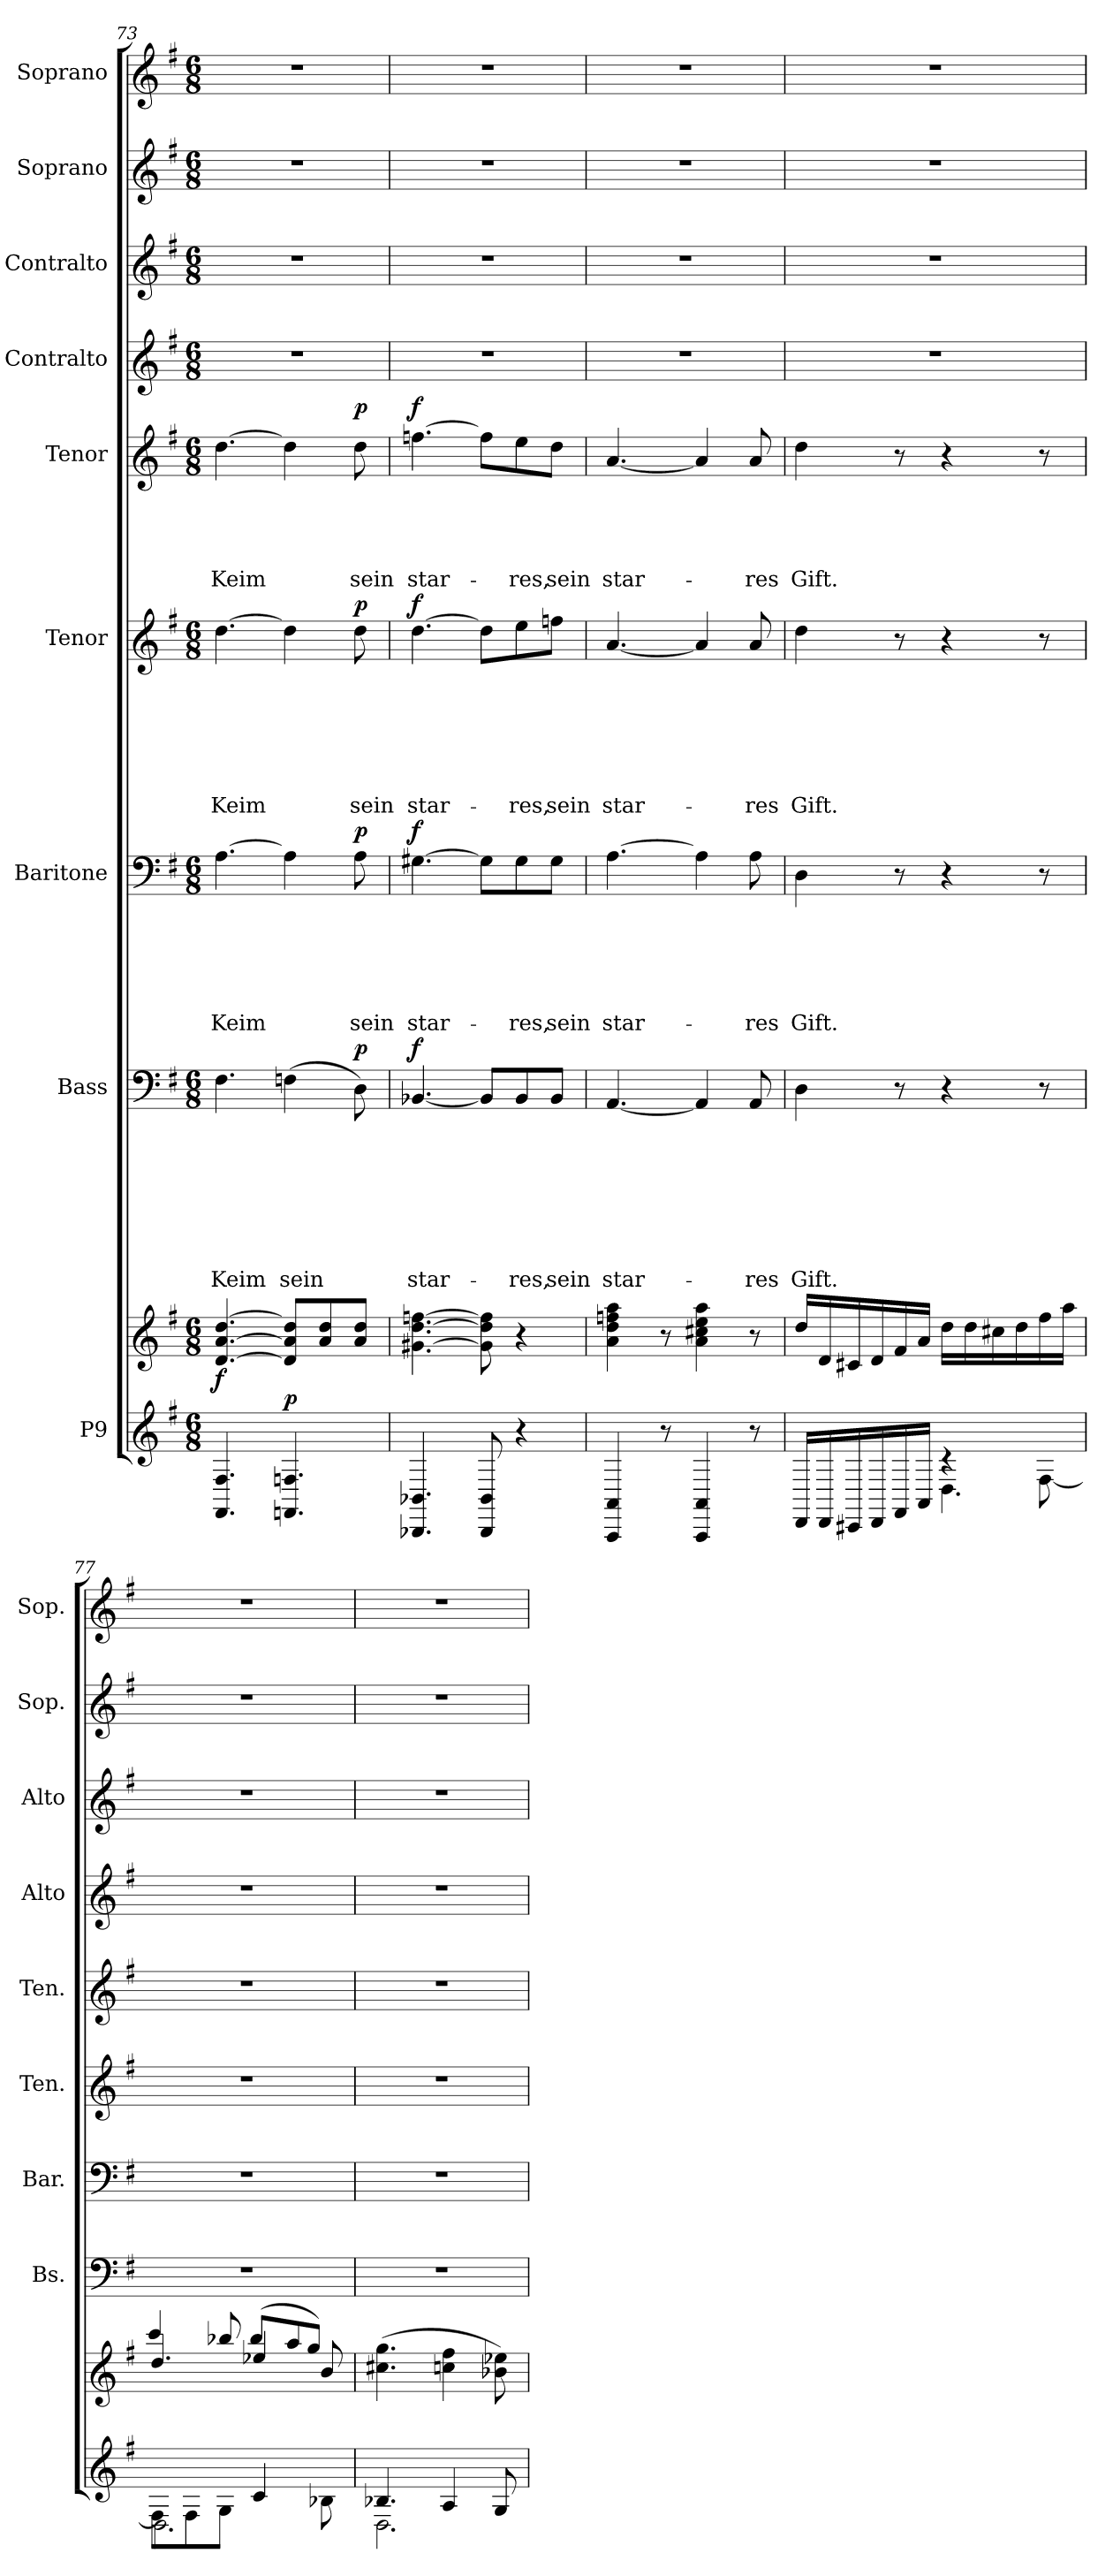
**kern	**kern	**dynam	**kern	**text	**text	**text	**text	**text	**text	**text	**text	**dynam	**kern	**text	**text	**text	**text	**text	**text	**dynam	**kern	**text	**text	**text	**text	**text	**text	**text	**dynam	**kern	**text	**text	**text	**text	**text	**dynam	**kern	**kern	**kern	**kern
*part9	*part9	*part9	*part8	*part8	*part8	*part8	*part8	*part8	*part8	*part8	*part8	*part8	*part7	*part7	*part7	*part7	*part7	*part7	*part7	*part7	*part6	*part6	*part6	*part6	*part6	*part6	*part6	*part6	*part6	*part5	*part5	*part5	*part5	*part5	*part5	*part5	*part4	*part3	*part2	*part1
*staff10	*staff9	*staff9/10	*staff8	*staff8	*staff8	*staff8	*staff8	*staff8	*staff8	*staff8	*staff8	*staff8	*staff7	*staff7	*staff7	*staff7	*staff7	*staff7	*staff7	*staff7	*staff6	*staff6	*staff6	*staff6	*staff6	*staff6	*staff6	*staff6	*staff6	*staff5	*staff5	*staff5	*staff5	*staff5	*staff5	*staff5	*staff4	*staff3	*staff2	*staff1
*I"P9	*	*	*I"Bass	*	*	*	*	*	*	*	*	*	*I"Baritone	*	*	*	*	*	*	*	*I"Tenor	*	*	*	*	*	*	*	*	*I"Tenor	*	*	*	*	*	*	*I"Contralto	*I"Contralto	*I"Soprano	*I"Soprano
*	*	*	*I'Bs.	*	*	*	*	*	*	*	*	*	*I'Bar.	*	*	*	*	*	*	*	*I'Ten.	*	*	*	*	*	*	*	*	*I'Ten.	*	*	*	*	*	*	*I'Alto	*I'Alto	*I'Sop.	*I'Sop.
*clefG2	*clefG2	*	*clefF4	*	*	*	*	*	*	*	*	*	*clefF4	*	*	*	*	*	*	*	*clefG2	*	*	*	*	*	*	*	*	*clefG2	*	*	*	*	*	*	*clefG2	*clefG2	*clefG2	*clefG2
*	*	*	*	*	*	*	*	*	*	*	*	*	*	*	*	*	*	*	*	*	*ITrd7c12	*	*	*	*	*	*	*	*	*ITrd7c12	*	*	*	*	*	*	*	*	*	*
*k[f#]	*k[f#]	*	*k[f#]	*	*	*	*	*	*	*	*	*	*k[f#]	*	*	*	*	*	*	*	*k[f#]	*	*	*	*	*	*	*	*	*k[f#]	*	*	*	*	*	*	*k[f#]	*k[f#]	*k[f#]	*k[f#]
*G:	*G:	*	*G:	*	*	*	*	*	*	*	*	*	*G:	*	*	*	*	*	*	*	*G:	*	*	*	*	*	*	*	*	*G:	*	*	*	*	*	*	*G:	*G:	*G:	*G:
*M6/8	*M6/8	*	*M6/8	*	*	*	*	*	*	*	*	*	*M6/8	*	*	*	*	*	*	*	*M6/8	*	*	*	*	*	*	*	*	*M6/8	*	*	*	*	*	*	*M6/8	*M6/8	*M6/8	*M6/8
=73	=73	=73	=73	=73	=73	=73	=73	=73	=73	=73	=73	=73	=73	=73	=73	=73	=73	=73	=73	=73	=73	=73	=73	=73	=73	=73	=73	=73	=73	=73	=73	=73	=73	=73	=73	=73	=73	=73	=73	=73
*^	*^	*	*	*	*	*	*	*	*	*	*	*	*	*	*	*	*	*	*	*	*	*	*	*	*	*	*	*	*	*	*	*	*	*	*	*	*	*	*	*
*	*^	*	*^	*	*	*	*	*	*	*	*	*	*	*	*	*	*	*	*	*	*	*	*	*	*	*	*	*	*	*	*	*	*	*	*	*	*	*	*	*	*	*
!	!	!	!	!	!	!LO:DY:b	!	!	!	!	!	!	!	!	!LO:LY:b	!	!	!	!	!	!	!	!LO:LY:b	!	!	!	!	!	!	!	!	!LO:LY:b	!	!	!	!	!	!	!LO:LY:b	!	!LO:N:vis=1	!LO:N:vis=1	!LO:N:vis=1	!
4.FF#/ 4.F#/	2.ryy	2.ryy	2.ryy	2.ryy	[<4.d/ [<4.a/ [>4.dd/	f	4.F#\	.	.	.	.	.	.	.	Keim	.	[>4.A\	.	.	.	.	.	Keim	.	[>4.d\	.	.	.	.	.	.	Keim	.	[>4.d\	.	.	.	.	Keim	.	2.r	2.r	2.r	2.r
!	!	!	!	!	!	!LO:DY:a=2	!	!	!	!	!	!	!	!	!LO:LY:b	!	!	!	!	!	!	!	!	!	!	!	!	!	!	!	!	!	!	!	!	!	!	!	!	!	!	!	!	!
4.FFn/ 4.Fn/	.	.	.	.	8d/] 8a/] 8dd/]L	p	(<4Fn\	.	.	.	.	.	.	.	sein	.	4A\]	.	.	.	.	.	.	.	4d\]	.	.	.	.	.	.	.	.	4d\]	.	.	.	.	.	.	.	.	.	.
.	.	.	.	.	8a/ 8dd/	.	.	.	.	.	.	.	.	.	.	.	.	.	.	.	.	.	.	.	.	.	.	.	.	.	.	.	.	.	.	.	.	.	.	.	.	.	.	.
!	!	!	!	!	!	!	!	!	!	!	!	!	!	!	!	!LO:DY:a	!	!	!	!	!	!	!LO:LY:b	!LO:DY:a	!	!	!	!	!	!	!	!LO:LY:b	!LO:DY:a	!	!	!	!	!	!LO:LY:b	!LO:DY:a	!	!	!	!
.	.	.	.	.	8a/ 8dd/J	.	8D\)	.	.	.	.	.	.	.	.	p	8A\	.	.	.	.	.	sein	p	8d\	.	.	.	.	.	.	sein	p	8d\	.	.	.	.	sein	p	.	.	.	.
=74	=74	=74	=74	=74	=74	=74	=74	=74	=74	=74	=74	=74	=74	=74	=74	=74	=74	=74	=74	=74	=74	=74	=74	=74	=74	=74	=74	=74	=74	=74	=74	=74	=74	=74	=74	=74	=74	=74	=74	=74	=74	=74	=74	=74
!	!	!	!	!	!	!	!	!	!	!	!	!	!	!	!LO:LY:b	!LO:DY:a	!	!	!	!	!	!	!LO:LY:b	!LO:DY:a	!	!	!	!	!	!	!	!LO:LY:b	!LO:DY:a	!	!	!	!	!	!LO:LY:b	!LO:DY:a	!LO:N:vis=1	!LO:N:vis=1	!LO:N:vis=1	!
4.BBB-X/ 4.BB-X/	2.ryy	2.ryy	2.ryy	2.ryy	[<4.g#X\ [>4.dd\ [>4.ffn\	.	[<4.BB-X/	.	.	.	.	.	.	.	star-	f	[>4.G#X\	.	.	.	.	.	star-	f	[>4.d\	.	.	.	.	.	.	star-	f	[>4.fn\	.	.	.	.	star-	f	2.r	2.r	2.r	2.r
8BBB-/ 8BB-/	.	.	.	.	8g#\] 8dd\] 8ff\]	.	8BB-/L]	.	.	.	.	.	.	.	.	.	8G#\L]	.	.	.	.	.	.	.	8d\L]	.	.	.	.	.	.	.	.	8f\L]	.	.	.	.	.	.	.	.	.	.
!	!	!	!	!	!	!	!	!	!	!	!	!	!	!	!LO:LY:b	!	!	!	!	!	!	!	!LO:LY:b	!	!	!	!	!	!	!	!	!LO:LY:b	!	!	!	!	!	!	!LO:LY:b	!	!	!	!	!
4r	.	.	.	.	4r	.	8BB-/	.	.	.	.	.	.	.	-res,	.	8G#\	.	.	.	.	.	-res,	.	8e\	.	.	.	.	.	.	-res,	.	8e\	.	.	.	.	-res,	.	.	.	.	.
!	!	!	!	!	!	!	!	!	!	!	!	!	!	!	!LO:LY:b	!	!	!	!	!	!	!	!LO:LY:b	!	!	!	!	!	!	!	!	!LO:LY:b	!	!	!	!	!	!	!LO:LY:b	!	!	!	!	!
.	.	.	.	.	.	.	8BB-/J	.	.	.	.	.	.	.	sein	.	8G#\J	.	.	.	.	.	sein	.	8fn\J	.	.	.	.	.	.	sein	.	8d\J	.	.	.	.	sein	.	.	.	.	.
!!LO:PB:g=z
=75	=75	=75	=75	=75	=75	=75	=75	=75	=75	=75	=75	=75	=75	=75	=75	=75	=75	=75	=75	=75	=75	=75	=75	=75	=75	=75	=75	=75	=75	=75	=75	=75	=75	=75	=75	=75	=75	=75	=75	=75	=75	=75	=75	=75
!	!	!	!	!	!	!	!	!	!	!	!	!	!	!	!LO:LY:b	!	!	!	!	!	!	!	!LO:LY:b	!	!	!	!	!	!	!	!	!LO:LY:b	!	!	!	!	!	!	!LO:LY:b	!	!LO:N:vis=1	!LO:N:vis=1	!LO:N:vis=1	!
4AAA/ 4AA/	2.ryy	2.ryy	2.ryy	2.ryy	4a\ 4dd\ 4ffn\ 4aa\	.	[<4.AA/	.	.	.	.	.	.	.	star-	.	[>4.A\	.	.	.	.	.	star-	.	[<4.A/	.	.	.	.	.	.	star-	.	[<4.A/	.	.	.	.	star-	.	2.r	2.r	2.r	2.r
8r	.	.	.	.	8r	.	.	.	.	.	.	.	.	.	.	.	.	.	.	.	.	.	.	.	.	.	.	.	.	.	.	.	.	.	.	.	.	.	.	.	.	.	.	.
4AAA/ 4AA/	.	.	.	.	4a\ 4cc#X\ 4ee\ 4aa\	.	4AA/]	.	.	.	.	.	.	.	.	.	4A\]	.	.	.	.	.	.	.	4A/]	.	.	.	.	.	.	.	.	4A/]	.	.	.	.	.	.	.	.	.	.
!	!	!	!	!	!	!	!	!	!	!	!	!	!	!	!LO:LY:b	!	!	!	!	!	!	!	!LO:LY:b	!	!	!	!	!	!	!	!	!LO:LY:b	!	!	!	!	!	!	!LO:LY:b	!	!	!	!	!
8r	.	.	.	.	8r	.	8AA/	.	.	.	.	.	.	.	-res	.	8A\	.	.	.	.	.	-res	.	8A/	.	.	.	.	.	.	-res	.	8A/	.	.	.	.	-res	.	.	.	.	.
=76	=76	=76	=76	=76	=76	=76	=76	=76	=76	=76	=76	=76	=76	=76	=76	=76	=76	=76	=76	=76	=76	=76	=76	=76	=76	=76	=76	=76	=76	=76	=76	=76	=76	=76	=76	=76	=76	=76	=76	=76	=76	=76	=76	=76
!	!	!	!	!	!	!	!	!	!	!	!	!	!	!	!LO:LY:b	!	!	!	!	!	!	!	!LO:LY:b	!	!	!	!	!	!	!	!	!LO:LY:b	!	!	!	!	!	!	!LO:LY:b	!	!LO:N:vis=1	!LO:N:vis=1	!LO:N:vis=1	!
16DD/LL	4.ryy	2.ryy	2.ryy	2.ryy	16dd/LL	.	4D\	.	.	.	.	.	.	.	Gift.	.	4D\	.	.	.	.	.	Gift.	.	4d\	.	.	.	.	.	.	Gift.	.	4d\	.	.	.	.	Gift.	.	2.r	2.r	2.r	2.r
16DD/	.	.	.	.	16d/	.	.	.	.	.	.	.	.	.	.	.	.	.	.	.	.	.	.	.	.	.	.	.	.	.	.	.	.	.	.	.	.	.	.	.	.	.	.	.
16CC#X/	.	.	.	.	16c#X/	.	.	.	.	.	.	.	.	.	.	.	.	.	.	.	.	.	.	.	.	.	.	.	.	.	.	.	.	.	.	.	.	.	.	.	.	.	.	.
16DD/	.	.	.	.	16d/	.	.	.	.	.	.	.	.	.	.	.	.	.	.	.	.	.	.	.	.	.	.	.	.	.	.	.	.	.	.	.	.	.	.	.	.	.	.	.
16FF#/	.	.	.	.	16f#/	.	8r	.	.	.	.	.	.	.	.	.	8r	.	.	.	.	.	.	.	8r	.	.	.	.	.	.	.	.	8r	.	.	.	.	.	.	.	.	.	.
16AA/JJ	.	.	.	.	16a/JJ	.	.	.	.	.	.	.	.	.	.	.	.	.	.	.	.	.	.	.	.	.	.	.	.	.	.	.	.	.	.	.	.	.	.	.	.	.	.	.
4.D\	4rc	.	.	.	16dd\LL	.	4r	.	.	.	.	.	.	.	.	.	4r	.	.	.	.	.	.	.	4r	.	.	.	.	.	.	.	.	4r	.	.	.	.	.	.	.	.	.	.
.	.	.	.	.	16dd\	.	.	.	.	.	.	.	.	.	.	.	.	.	.	.	.	.	.	.	.	.	.	.	.	.	.	.	.	.	.	.	.	.	.	.	.	.	.	.
.	.	.	.	.	16cc#X\	.	.	.	.	.	.	.	.	.	.	.	.	.	.	.	.	.	.	.	.	.	.	.	.	.	.	.	.	.	.	.	.	.	.	.	.	.	.	.
.	.	.	.	.	16dd\	.	.	.	.	.	.	.	.	.	.	.	.	.	.	.	.	.	.	.	.	.	.	.	.	.	.	.	.	.	.	.	.	.	.	.	.	.	.	.
.	[>8F#\	.	.	.	16ff#\	.	8r	.	.	.	.	.	.	.	.	.	8r	.	.	.	.	.	.	.	8r	.	.	.	.	.	.	.	.	8r	.	.	.	.	.	.	.	.	.	.
.	.	.	.	.	16aa\JJ	.	.	.	.	.	.	.	.	.	.	.	.	.	.	.	.	.	.	.	.	.	.	.	.	.	.	.	.	.	.	.	.	.	.	.	.	.	.	.
=77	=77	=77	=77	=77	=77	=77	=77	=77	=77	=77	=77	=77	=77	=77	=77	=77	=77	=77	=77	=77	=77	=77	=77	=77	=77	=77	=77	=77	=77	=77	=77	=77	=77	=77	=77	=77	=77	=77	=77	=77	=77	=77	=77	=77
!	!	!	!	!	!	!	!LO:N:vis=1	!	!	!	!	!	!	!	!	!	!LO:N:vis=1	!	!	!	!	!	!	!	!LO:N:vis=1	!	!	!	!	!	!	!	!	!LO:N:vis=1	!	!	!	!	!	!	!LO:N:vis=1	!LO:N:vis=1	!LO:N:vis=1	!
4.ryy	8F#\L]	2.D\	2.ryy	4.dd/	4ccc/	.	2.r	.	.	.	.	.	.	.	.	.	2.r	.	.	.	.	.	.	.	2.r	.	.	.	.	.	.	.	.	2.r	.	.	.	.	.	.	2.r	2.r	2.r	2.r
.	8F#\	.	.	.	.	.	.	.	.	.	.	.	.	.	.	.	.	.	.	.	.	.	.	.	.	.	.	.	.	.	.	.	.	.	.	.	.	.	.	.	.	.	.	.
.	8G\J	.	.	.	8bb-X/	.	.	.	.	.	.	.	.	.	.	.	.	.	.	.	.	.	.	.	.	.	.	.	.	.	.	.	.	.	.	.	.	.	.	.	.	.	.	.
4c/	4.ryy	.	.	4ee-X/	(>8bb-/L	.	.	.	.	.	.	.	.	.	.	.	.	.	.	.	.	.	.	.	.	.	.	.	.	.	.	.	.	.	.	.	.	.	.	.	.	.	.	.
.	.	.	.	.	8aa/	.	.	.	.	.	.	.	.	.	.	.	.	.	.	.	.	.	.	.	.	.	.	.	.	.	.	.	.	.	.	.	.	.	.	.	.	.	.	.
8B-X\	.	.	.	8b/	8gg/J)	.	.	.	.	.	.	.	.	.	.	.	.	.	.	.	.	.	.	.	.	.	.	.	.	.	.	.	.	.	.	.	.	.	.	.	.	.	.	.
=78	=78	=78	=78	=78	=78	=78	=78	=78	=78	=78	=78	=78	=78	=78	=78	=78	=78	=78	=78	=78	=78	=78	=78	=78	=78	=78	=78	=78	=78	=78	=78	=78	=78	=78	=78	=78	=78	=78	=78	=78	=78	=78	=78	=78
!	!	!	!	!	!	!	!LO:N:vis=1	!	!	!	!	!	!	!	!	!	!LO:N:vis=1	!	!	!	!	!	!	!	!LO:N:vis=1	!	!	!	!	!	!	!	!	!LO:N:vis=1	!	!	!	!	!	!	!LO:N:vis=1	!LO:N:vis=1	!LO:N:vis=1	!
4.B-X/	2.D\	2.ryy	2.ryy	2.ryy	(>4.cc#X\ 4.gg\	.	2.r	.	.	.	.	.	.	.	.	.	2.r	.	.	.	.	.	.	.	2.r	.	.	.	.	.	.	.	.	2.r	.	.	.	.	.	.	2.r	2.r	2.r	2.r
4A/	.	.	.	.	4ccn\ 4ff#\	.	.	.	.	.	.	.	.	.	.	.	.	.	.	.	.	.	.	.	.	.	.	.	.	.	.	.	.	.	.	.	.	.	.	.	.	.	.	.
8G/	.	.	.	.	8b-X\ 8ee-X\)	.	.	.	.	.	.	.	.	.	.	.	.	.	.	.	.	.	.	.	.	.	.	.	.	.	.	.	.	.	.	.	.	.	.	.	.	.	.	.
*v	*v	*v	*	*	*	*	*	*	*	*	*	*	*	*	*	*	*	*	*	*	*	*	*	*	*	*	*	*	*	*	*	*	*	*	*	*	*	*	*	*	*	*	*	*
*	*v	*v	*v	*	*	*	*	*	*	*	*	*	*	*	*	*	*	*	*	*	*	*	*	*	*	*	*	*	*	*	*	*	*	*	*	*	*	*	*	*	*	*
=	=	=	=	=	=	=	=	=	=	=	=	=	=	=	=	=	=	=	=	=	=	=	=	=	=	=	=	=	=	=	=	=	=	=	=	=	=	=	=	=
*-	*-	*-	*-	*-	*-	*-	*-	*-	*-	*-	*-	*-	*-	*-	*-	*-	*-	*-	*-	*-	*-	*-	*-	*-	*-	*-	*-	*-	*-	*-	*-	*-	*-	*-	*-	*-	*-	*-	*-	*-
